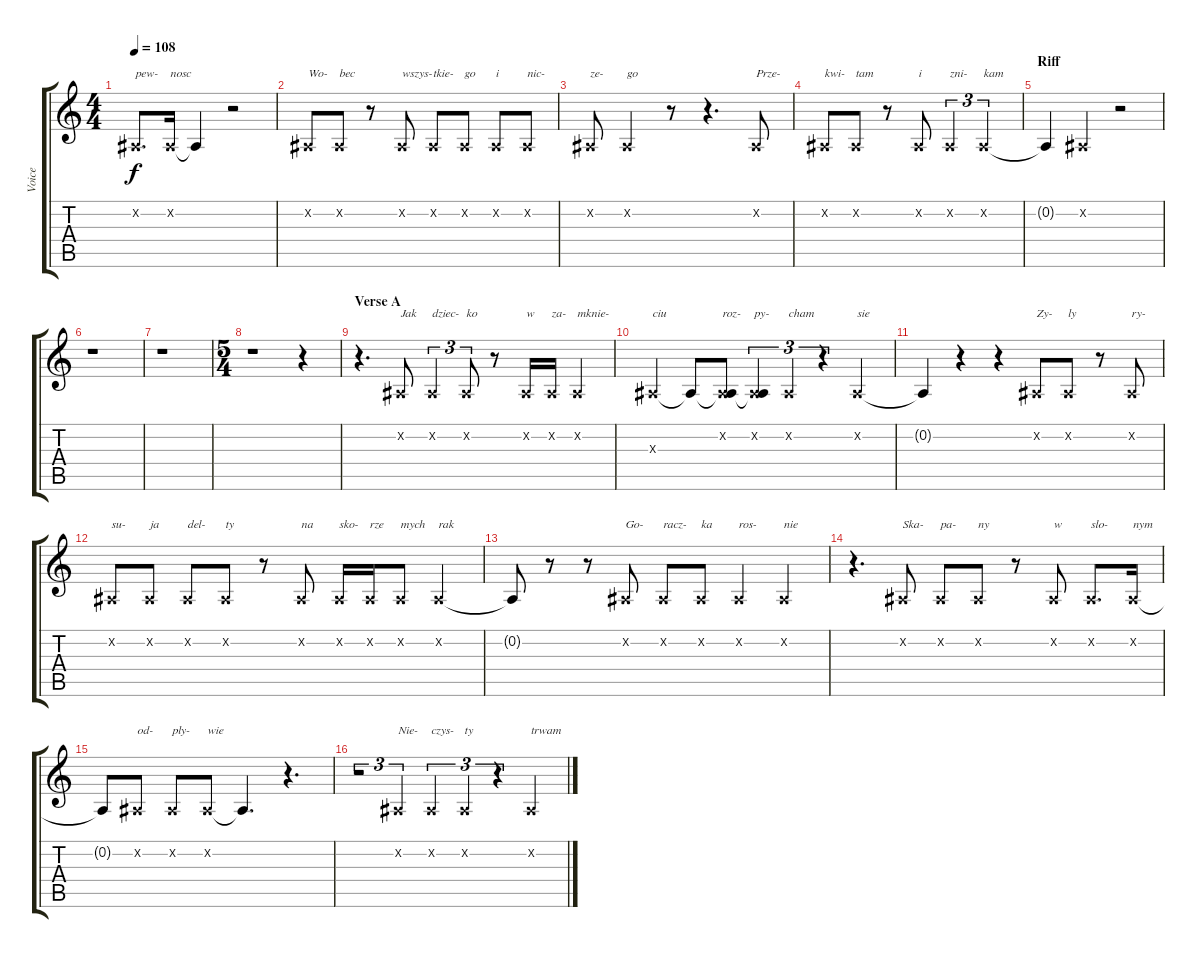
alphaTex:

\track ("Voice" "Voice") {instrument lead6voice}
\staff {score tabs}
\tuning (Eb4 Bb3 Gb3 Db3 Ab2 Db2) {hide}
\ts (4 4)
\tempo 108
\clef g2
\ks c
0.2{x}.8{d txt "pew-" dy f} 0.2{x}.16{txt "nosc"} 0.2{t}.4 r.2 |
0.2{x}.8{txt "Wo-"} 0.2{x}.8{txt "bec"} r.8 0.2{x}.8{txt "wszys-"} 0.2{x}.8{txt "tkie-"} 0.2{x}.8{txt "go"} 0.2{x}.8{txt "i"} 0.2{x}.8{txt "nic-"} |
0.2{x}.8{txt "ze-"} 0.2{x}.4{txt "go"} r.8 r.4{d} 0.2{x}.8{txt "Prze-"} |
0.2{x}.8{txt "kwi-"} 0.2{x}.8{txt "tam"} r.8 0.2{x}.8{txt "i"} 0.2{x}.4{tu (3 2) txt "zni-"} 0.2{x}.2{tu (3 2) txt "kam"} |
\section ("" "Riff")
0.2{t}.4 0.2{x}.4 r.2 |
r.1 |
r.1 |
\ts (5 4)
r.1 r.4 |
\section ("" "Verse A")
r.4{d} 0.2{x}.8{txt "Jak"} 0.2{x}.4{tu (3 2) txt "dziec-"} 0.2{x}.8{tu (3 2) txt "ko"} r.8 0.2{x}.16{txt "w"} 0.2{x}.16{txt "za-"} 0.2{x}.4{txt "mknie-"} |
4.3{x}.4{txt "ciu"} 4.3{t}.8 (0.2{x} 4.3{t}).8{txt "roz-"} (0.2{x} 4.3{t}).4{tu (3 2) txt "py-"} 0.2{x}.4{tu (3 2) txt "cham"} r.4{tu (3 2)} 0.2{x}.4{txt "sie"} |
0.2{t}.4 r.4 r.4 0.2{x}.8{txt "Zy-"} 0.2{x}.8{txt "ly"} r.8 0.2{x}.8{txt "ry-"} |
0.2{x}.8{txt "su-"} 0.2{x}.8{txt "ja"} 0.2{x}.8{txt "del-"} 0.2{x}.8{txt "ty"} r.8 0.2{x}.8{txt "na"} 0.2{x}.16{txt "sko-"} 0.2{x}.16{txt "rze"} 0.2{x}.8{txt "mych"} 0.2{x}.4{txt "rak"} |
0.2{t}.8 r.8 r.8 0.2{x}.8{txt "Go-"} 0.2{x}.8{txt "racz-"} 0.2{x}.8{txt "ka"} 0.2{x}.4{txt "ros-"} 0.2{x}.4{txt "nie"} |
r.4{d} 0.2{x}.8{txt "Ska-"} 0.2{x}.8{txt "pa-"} 0.2{x}.8{txt "ny"} r.8 0.2{x}.8{txt "w"} 0.2{x}.8{d txt "slo-"} 0.2{x}.16{txt "nym"} |
0.2{t}.8 0.2{x}.8{txt "od-"} 0.2{x}.8{txt "ply-"} 0.2{x}.8{txt "wie"} 0.2{t}.4{d} r.4{d} |
r.2{tu (3 2)} 0.2{x}.4{tu (3 2) txt "Nie-"} 0.2{x}.4{tu (3 2) txt "czys-"} 0.2{x}.4{tu (3 2) txt "ty"} r.4{tu (3 2)} 0.2{x}.4{txt "trwam"}
